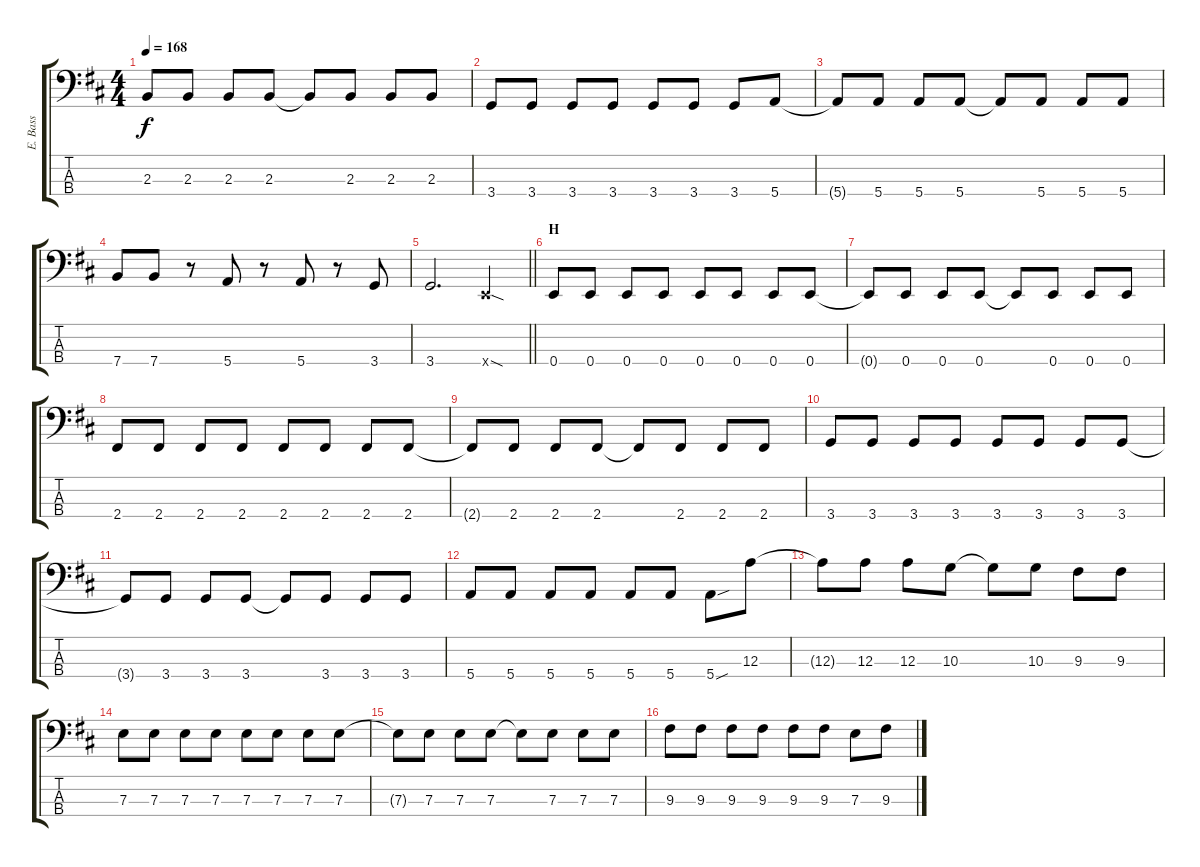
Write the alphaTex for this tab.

\track ("E. Bass" "E. Bass") {instrument electricbasspick}
\staff {score tabs}
\tuning (G2 D2 A1 E1) {hide}
\ts (4 4)
\tempo 168
\clef f4
\ks d
2.3{t}.8{dy f} 2.3.8 2.3.8 2.3.8 2.3{t}.8 2.3.8 2.3.8 2.3.8 |
3.4.8 3.4.8 3.4.8 3.4.8 3.4.8 3.4.8 3.4.8 5.4.8 |
5.4{t}.8 5.4.8 5.4.8 5.4.8 5.4{t}.8 5.4.8 5.4.8 5.4.8 |
7.4.8 7.4.8 r.8 5.4.8 r.8 5.4.8 r.8 3.4.8 |
\barLineRight lightlight
3.4.2{d} 0.4{sod x}.4 |
\section ("" "H")
0.4.8 0.4.8 0.4.8 0.4.8 0.4.8 0.4.8 0.4.8 0.4.8 |
0.4{t}.8 0.4.8 0.4.8 0.4.8 0.4{t}.8 0.4.8 0.4.8 0.4.8 |
2.4.8 2.4.8 2.4.8 2.4.8 2.4.8 2.4.8 2.4.8 2.4.8 |
2.4{t}.8 2.4.8 2.4.8 2.4.8 2.4{t}.8 2.4.8 2.4.8 2.4.8 |
3.4.8 3.4.8 3.4.8 3.4.8 3.4.8 3.4.8 3.4.8 3.4.8 |
3.4{t}.8 3.4.8 3.4.8 3.4.8 3.4{t}.8 3.4.8 3.4.8 3.4.8 |
5.4.8 5.4.8 5.4.8 5.4.8 5.4.8 5.4.8 5.4{sou}.8 12.3.8 |
12.3{t}.8 12.3.8 12.3.8 10.3.8 10.3{t}.8 10.3.8 9.3.8 9.3.8 |
7.3.8 7.3.8 7.3.8 7.3.8 7.3.8 7.3.8 7.3.8 7.3.8 |
7.3{t}.8 7.3.8 7.3.8 7.3.8 7.3{t}.8 7.3.8 7.3.8 7.3.8 |
9.3.8 9.3.8 9.3.8 9.3.8 9.3.8 9.3.8 7.3.8 9.3.8
